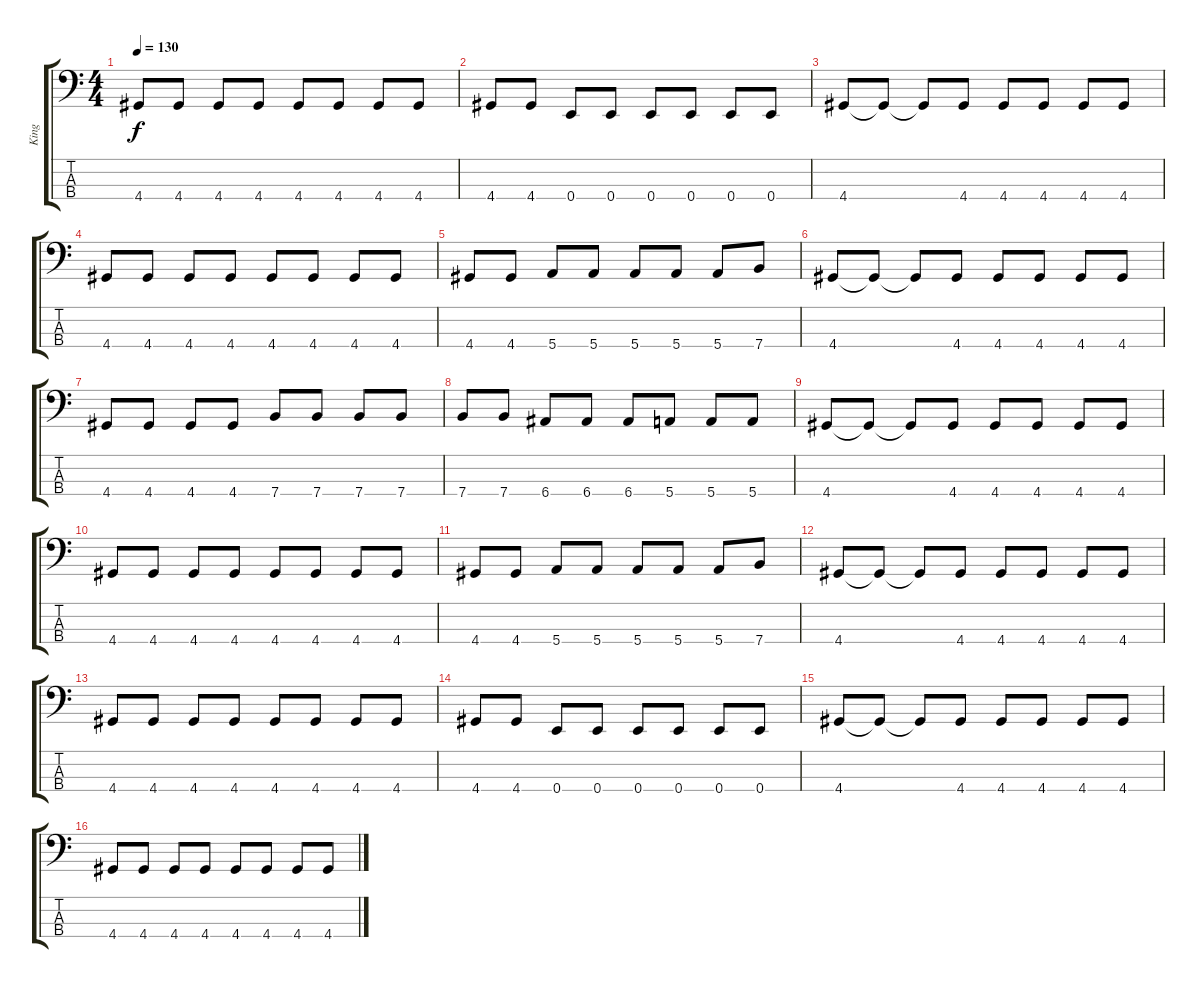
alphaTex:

\track ("King" "King") {instrument electricbasspick}
\staff {score tabs}
\tuning (G2 D2 A1 E1) {hide}
\ts (4 4)
\tempo 130
\clef f4
\ks c
4.4.8{dy f} 4.4.8 4.4.8 4.4.8 4.4.8 4.4.8 4.4.8 4.4.8 |
4.4.8 4.4.8 0.4.8 0.4.8 0.4.8 0.4.8 0.4.8 0.4.8 |
4.4.8 4.4{t}.8 4.4{t}.8 4.4.8 4.4.8 4.4.8 4.4.8 4.4.8 |
4.4.8 4.4.8 4.4.8 4.4.8 4.4.8 4.4.8 4.4.8 4.4.8 |
4.4.8 4.4.8 5.4.8 5.4.8 5.4.8 5.4.8 5.4.8 7.4.8 |
4.4.8 4.4{t}.8 4.4{t}.8 4.4.8 4.4.8 4.4.8 4.4.8 4.4.8 |
4.4.8 4.4.8 4.4.8 4.4.8 7.4.8 7.4.8 7.4.8 7.4.8 |
7.4.8 7.4.8 6.4.8 6.4.8 6.4.8 5.4.8 5.4.8 5.4.8 |
4.4.8 4.4{t}.8 4.4{t}.8 4.4.8 4.4.8 4.4.8 4.4.8 4.4.8 |
4.4.8 4.4.8 4.4.8 4.4.8 4.4.8 4.4.8 4.4.8 4.4.8 |
4.4.8 4.4.8 5.4.8 5.4.8 5.4.8 5.4.8 5.4.8 7.4.8 |
4.4.8 4.4{t}.8 4.4{t}.8 4.4.8 4.4.8 4.4.8 4.4.8 4.4.8 |
4.4.8 4.4.8 4.4.8 4.4.8 4.4.8 4.4.8 4.4.8 4.4.8 |
4.4.8 4.4.8 0.4.8 0.4.8 0.4.8 0.4.8 0.4.8 0.4.8 |
4.4.8 4.4{t}.8 4.4{t}.8 4.4.8 4.4.8 4.4.8 4.4.8 4.4.8 |
4.4.8 4.4.8 4.4.8 4.4.8 4.4.8 4.4.8 4.4.8 4.4.8
